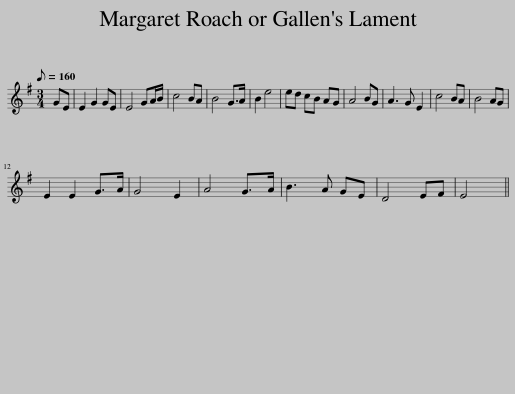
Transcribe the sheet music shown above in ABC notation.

X:1
L:1/8
Q:1/8=160
M:3/4
I:linebreak $
K:Emin
V:1 treble
V:1
 GE | E2 G2 GE | E4 GA/B/ | c4 BA | B4 G>A | %5
 B2 e4 | ed cB AG | A4 BG | A3 G E2 | c4 BA | %10
 B4 AG |$ E2 E2 G>A | G4 E2 | A4 G>A | B3 A GE | %15
 D4 EF | E4 || %17
